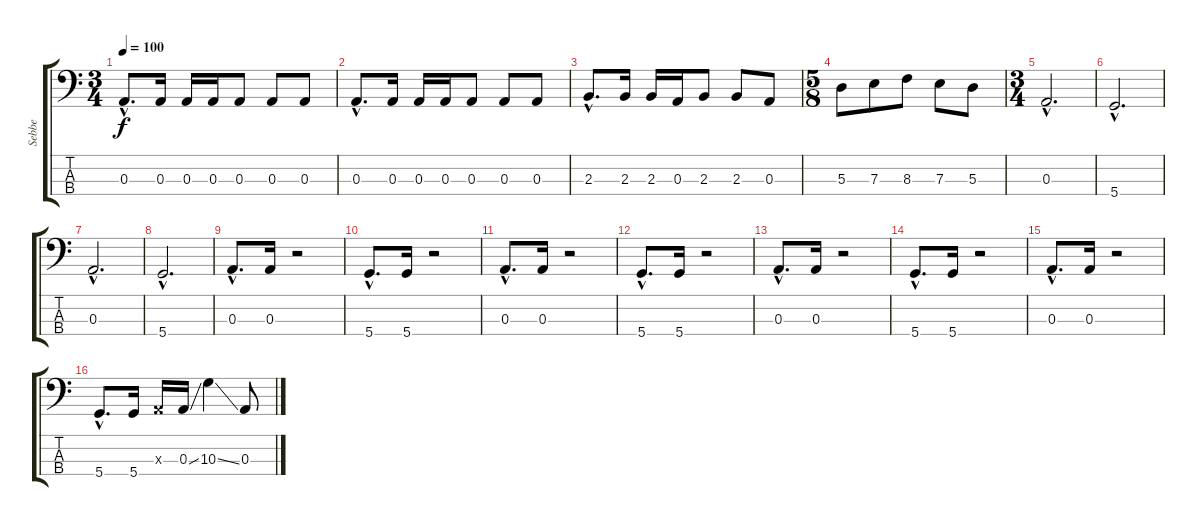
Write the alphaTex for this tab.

\track ("Sebbe" "Sebbe") {instrument electricbassfinger}
\staff {score tabs}
\tuning (G2 D2 A1 D1) {hide}
\ts (3 4)
\tempo 100
\clef f4
\ks c
0.3{hac}.8{d dy f} 0.3.16 0.3.16 0.3.16 0.3.8 0.3.8 0.3.8 |
0.3{hac}.8{d} 0.3.16 0.3.16 0.3.16 0.3.8 0.3.8 0.3.8 |
2.3{hac}.8{d} 2.3.16 2.3.16 0.3.16 2.3.8 2.3.8 0.3.8 |
\ts (5 8)
5.3.8 7.3.8 8.3.8 7.3.8 5.3.8 |
\ts (3 4)
0.3{hac}.2{d} |
5.4{hac}.2{d} |
0.3{hac}.2{d} |
5.4{hac}.2{d} |
0.3{hac}.8{d} 0.3.16 r.2 |
5.4{hac}.8{d} 5.4.16 r.2 |
0.3{hac}.8{d} 0.3.16 r.2 |
5.4{hac}.8{d} 5.4.16 r.2 |
0.3{hac}.8{d} 0.3.16 r.2 |
5.4{hac}.8{d} 5.4.16 r.2 |
0.3{hac}.8{d} 0.3.16 r.2 |
5.4{hac}.8{d} 5.4.16 0.3{x}.16 0.3{ss}.16 10.3{ss}.4 0.3.8
